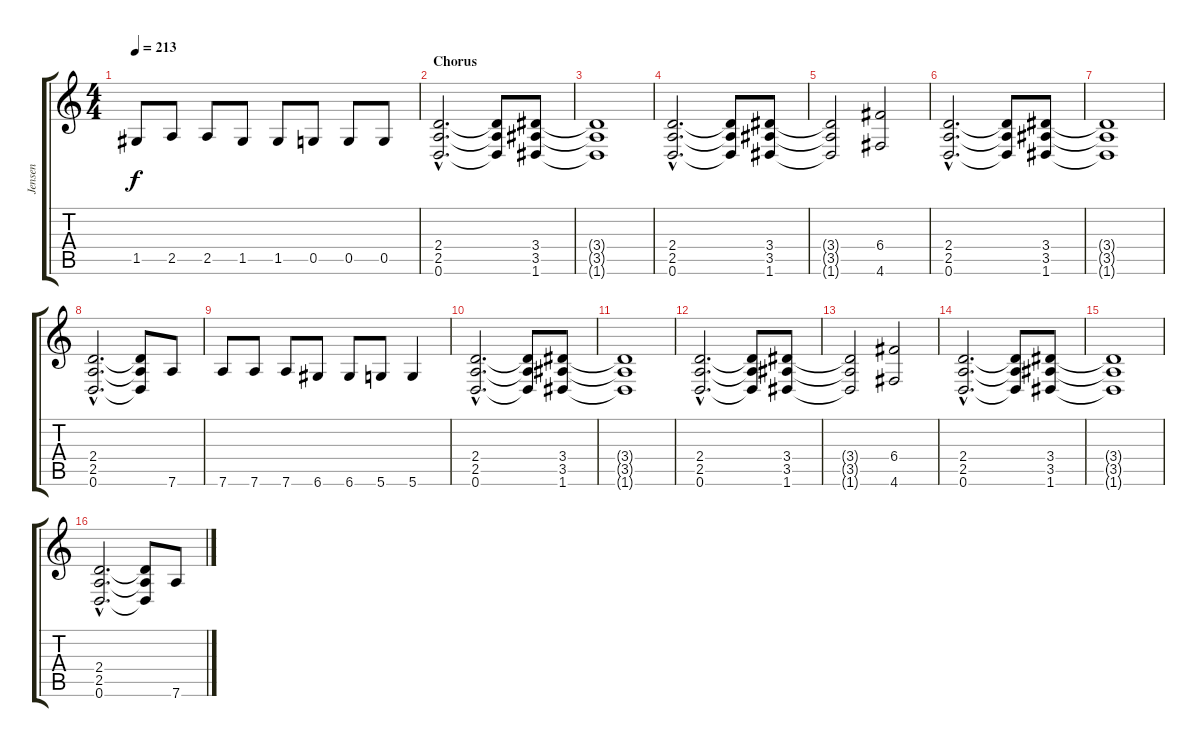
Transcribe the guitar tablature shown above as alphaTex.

\track ("Jensen" "Jensen") {instrument distortionguitar}
\staff {score tabs}
\tuning (D4 A3 F3 C3 G2 D2) {hide}
\ts (4 4)
\tempo 213
\clef g2
\ks c
1.5.8{dy f} 2.5.8 2.5.8 1.5.8 1.5.8 0.5.8 0.5.8 0.5.8 |
\section ("" "Chorus")
(2.4{hac} 2.5{hac} 0.6{hac}).2{d} (2.4{t} 2.5{t} 0.6{t}).8 (3.4 3.5 1.6).8 |
(3.4{t} 3.5{t} 1.6{t}).1 |
(2.4{hac} 2.5{hac} 0.6{hac}).2{d} (2.4{t} 2.5{t} 0.6{t}).8 (3.4 3.5 1.6).8 |
(3.4{t} 3.5{t} 1.6{t}).2 (6.4 4.6).2 |
(2.4{hac} 2.5{hac} 0.6{hac}).2{d} (2.4{t} 2.5{t} 0.6{t}).8 (3.4 3.5 1.6).8 |
(3.4{t} 3.5{t} 1.6{t}).1 |
(2.4{hac} 2.5{hac} 0.6{hac}).2{d} (2.4{t} 2.5{t} 0.6{t}).8 7.6.8 |
7.6.8 7.6.8 7.6.8 6.6.8 6.6.8 5.6.8 5.6.4 |
(2.4{hac} 2.5{hac} 0.6{hac}).2{d} (2.4{t} 2.5{t} 0.6{t}).8 (3.4 3.5 1.6).8 |
(3.4{t} 3.5{t} 1.6{t}).1 |
(2.4{hac} 2.5{hac} 0.6{hac}).2{d} (2.4{t} 2.5{t} 0.6{t}).8 (3.4 3.5 1.6).8 |
(3.4{t} 3.5{t} 1.6{t}).2 (6.4 4.6).2 |
(2.4{hac} 2.5{hac} 0.6{hac}).2{d} (2.4{t} 2.5{t} 0.6{t}).8 (3.4 3.5 1.6).8 |
(3.4{t} 3.5{t} 1.6{t}).1 |
(2.4{hac} 2.5{hac} 0.6{hac}).2{d} (2.4{t} 2.5{t} 0.6{t}).8 7.6.8
